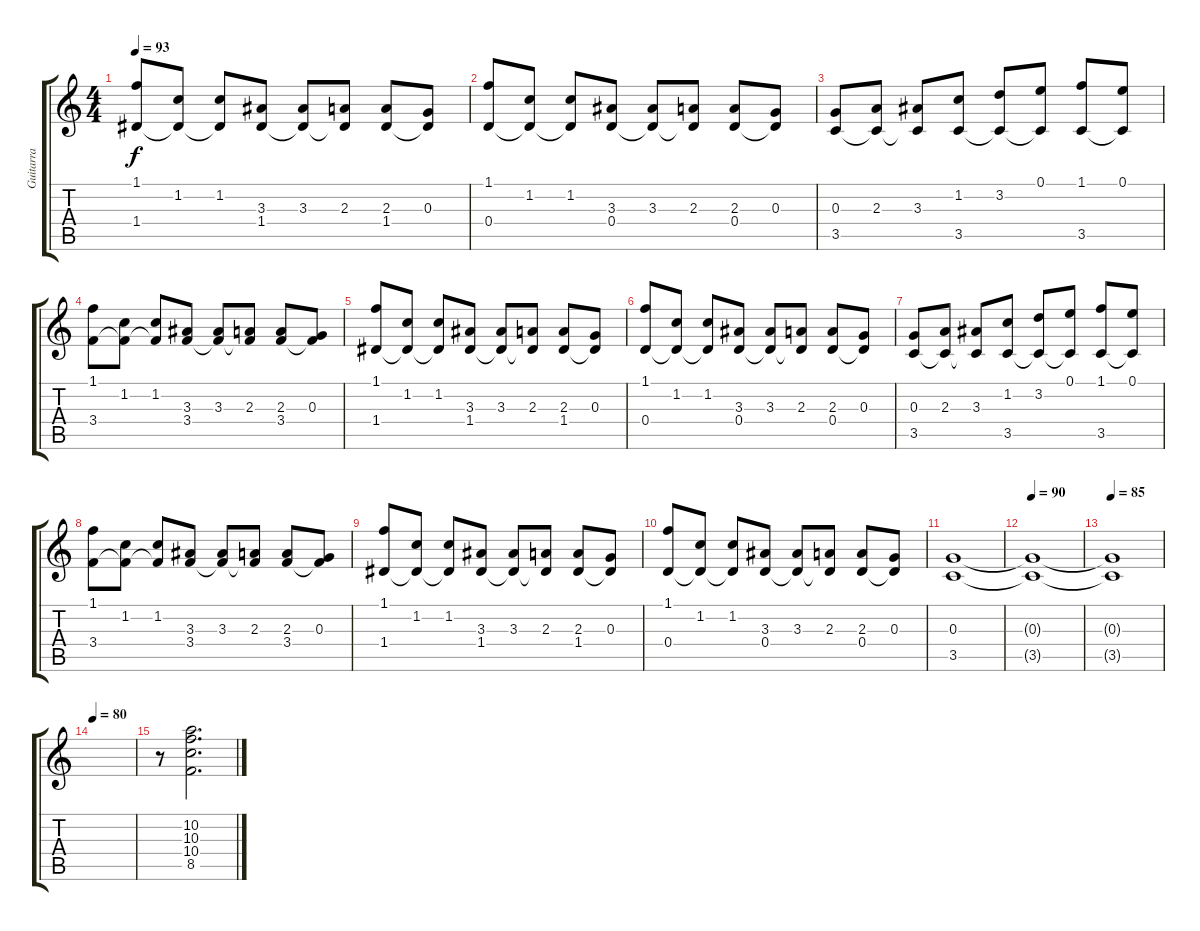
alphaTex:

\track ("Guitarra" "Guitarra") {solo instrument acousticguitarnylon}
\staff {score tabs}
\tuning (E4 B3 G3 D3 A2 E2) {hide}
\ts (4 4)
\tempo 93
\clef g2
\ks c
(1.1 1.4).8{dy f} (1.2 1.4{t}).8 (1.2 1.4{t}).8 (3.3 1.4).8 (3.3 1.4{t}).8 (2.3 1.4{t}).8 (2.3 1.4).8 (0.3 1.4{t}).8 |
(1.1 0.4).8 (1.2 0.4{t}).8 (1.2 0.4{t}).8 (3.3 0.4).8 (3.3 0.4{t}).8 (2.3 0.4{t}).8 (2.3 0.4).8 (0.3 0.4{t}).8 |
(0.3 3.5).8 (2.3 3.5{t}).8 (3.3 3.5{t}).8 (1.2 3.5).8 (3.2 3.5{t}).8 (0.1 3.5{t}).8 (1.1 3.5).8 (0.1 3.5{t}).8 |
(1.1 3.4).8 (1.2 3.4{t}).8 (1.2 3.4{t}).8 (3.3 3.4).8 (3.3 3.4{t}).8 (2.3 3.4{t}).8 (2.3 3.4).8 (0.3 3.4{t}).8 |
(1.1 1.4).8 (1.2 1.4{t}).8 (1.2 1.4{t}).8 (3.3 1.4).8 (3.3 1.4{t}).8 (2.3 1.4{t}).8 (2.3 1.4).8 (0.3 1.4{t}).8 |
(1.1 0.4).8 (1.2 0.4{t}).8 (1.2 0.4{t}).8 (3.3 0.4).8 (3.3 0.4{t}).8 (2.3 0.4{t}).8 (2.3 0.4).8 (0.3 0.4{t}).8 |
(0.3 3.5).8 (2.3 3.5{t}).8 (3.3 3.5{t}).8 (1.2 3.5).8 (3.2 3.5{t}).8 (0.1 3.5{t}).8 (1.1 3.5).8 (0.1 3.5{t}).8 |
(1.1 3.4).8 (1.2 3.4{t}).8 (1.2 3.4{t}).8 (3.3 3.4).8 (3.3 3.4{t}).8 (2.3 3.4{t}).8 (2.3 3.4).8 (0.3 3.4{t}).8 |
(1.1 1.4).8 (1.2 1.4{t}).8 (1.2 1.4{t}).8 (3.3 1.4).8 (3.3 1.4{t}).8 (2.3 1.4{t}).8 (2.3 1.4).8 (0.3 1.4{t}).8 |
(1.1 0.4).8 (1.2 0.4{t}).8 (1.2 0.4{t}).8 (3.3 0.4).8 (3.3 0.4{t}).8 (2.3 0.4{t}).8 (2.3 0.4).8 (0.3 0.4{t}).8 |
(0.3 3.5).1 |
\tempo 90
(0.3{t} 3.5{t}).1 |
\tempo 85
(0.3{t} 3.5{t}).1 |
\tempo 80
|
r.8 (10.2 10.3 10.4 8.5).2{d}
